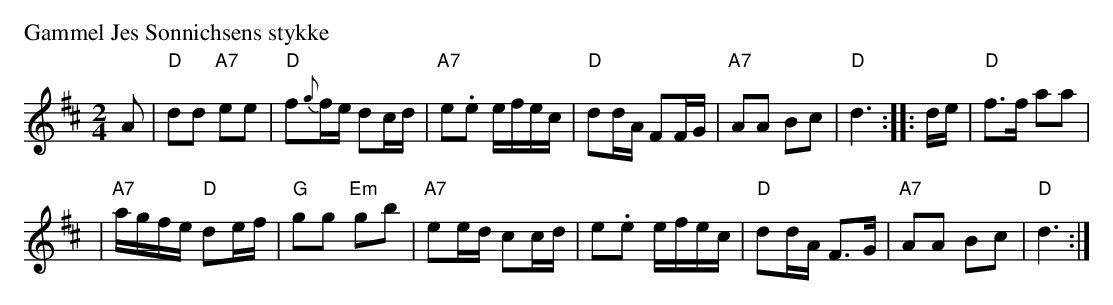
X:1
P: Gammel Jes Sonnichsens stykke
M: 2/4
L: 1/16
K: D
A2 \
| "D"d2d2 "A7"e2e2 | "D"f2{g}fe d2cd | "A7"e2.e2 efec \
| "D"d2dA F2FG | "A7"A2A2 B2c2 | "D"d6 :: de | "D"f3f a2a2 |
| "A7"agfe "D"d2ef | "G"g2g2 "Em"g2b2 | "A7"e2ed c2cd \
| e2.e2 efec | "D"d2dA F3G | "A7"A2A2 B2c2 | "D"d6 :|
